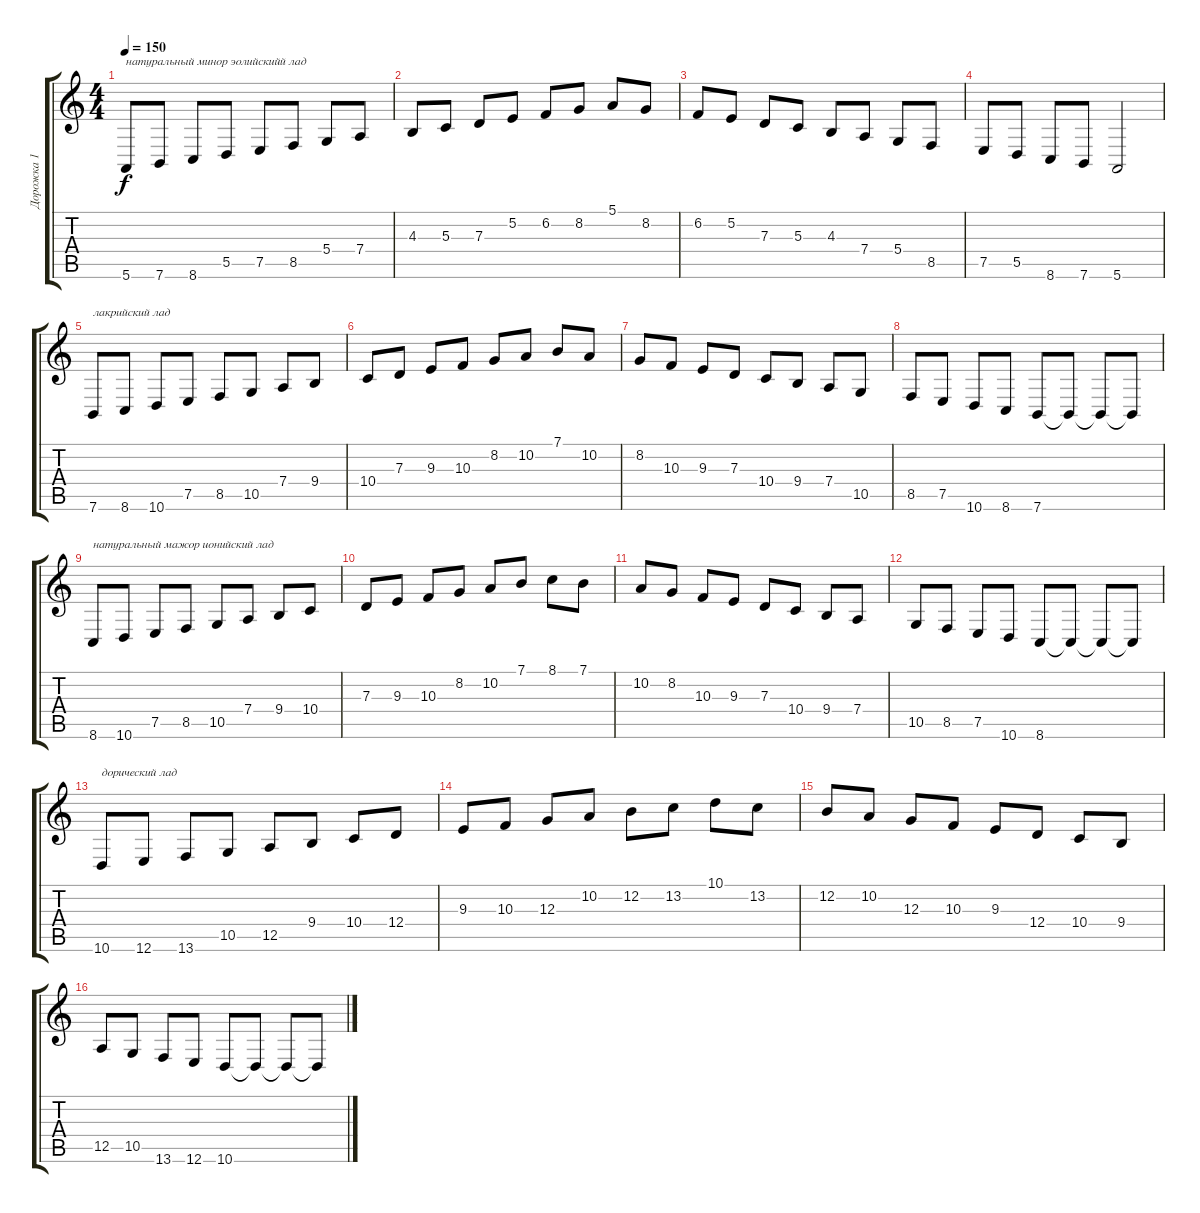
\track ("Дорожка 1" "Дорожка 1") {instrument acousticgrandpiano}
\staff {score tabs}
\tuning (E4 B3 G3 D3 A2 E2) {hide}
\ts (4 4)
\tempo 150
\clef g2
\ks c
5.6.8{txt "натуральный минор эолийскийй лад" dy f instrument acousticgrandpiano} 7.6.8 8.6.8 5.5.8 7.5.8 8.5.8 5.4.8 7.4.8 |
4.3.8 5.3.8 7.3.8 5.2.8 6.2.8 8.2.8 5.1.8 8.2.8 |
6.2.8 5.2.8 7.3.8 5.3.8 4.3.8 7.4.8 5.4.8 8.5.8 |
7.5.8 5.5.8 8.6.8 7.6.8 5.6.2 |
7.6.8{txt "лакрийский лад"} 8.6.8 10.6.8 7.5.8 8.5.8 10.5.8 7.4.8 9.4.8 |
10.4.8 7.3.8 9.3.8 10.3.8 8.2.8 10.2.8 7.1.8 10.2.8 |
8.2.8 10.3.8 9.3.8 7.3.8 10.4.8 9.4.8 7.4.8 10.5.8 |
8.5.8 7.5.8 10.6.8 8.6.8 7.6.8 7.6{t}.8 7.6{t}.8 7.6{t}.8 |
8.6.8{txt "натуральный мажор ионийский лад"} 10.6.8 7.5.8 8.5.8 10.5.8 7.4.8 9.4.8 10.4.8 |
7.3.8 9.3.8 10.3.8 8.2.8 10.2.8 7.1.8 8.1.8 7.1.8 |
10.2.8 8.2.8 10.3.8 9.3.8 7.3.8 10.4.8 9.4.8 7.4.8 |
10.5.8 8.5.8 7.5.8 10.6.8 8.6.8 8.6{t}.8 8.6{t}.8 8.6{t}.8 |
10.6.8{txt "дорический лад"} 12.6.8 13.6.8 10.5.8 12.5.8 9.4.8 10.4.8 12.4.8 |
9.3.8 10.3.8 12.3.8 10.2.8 12.2.8 13.2.8 10.1.8 13.2.8 |
12.2.8 10.2.8 12.3.8 10.3.8 9.3.8 12.4.8 10.4.8 9.4.8 |
12.5.8 10.5.8 13.6.8 12.6.8 10.6.8 10.6{t}.8 10.6{t}.8 10.6{t}.8
